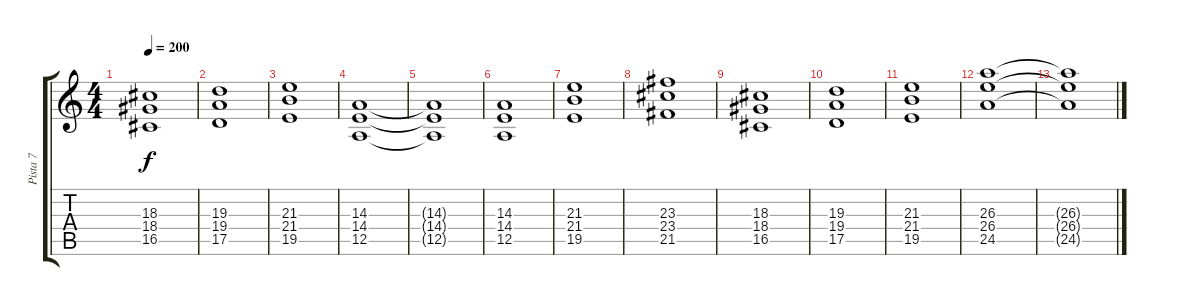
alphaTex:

\track ("Pista 7" "Pista 7") {instrument synthstrings1}
\staff {score tabs}
\tuning (E4 B3 G3 D3 A2 E2) {hide}
\ts (4 4)
\tempo 200
\clef g2
\ks c
(18.3 18.4 16.5).1{dy f} |
(19.3 19.4 17.5).1 |
(21.3 21.4 19.5).1 |
(14.3 14.4 12.5).1 |
(14.3{t} 14.4{t} 12.5{t}).1 |
(14.3 14.4 12.5).1 |
(21.3 21.4 19.5).1 |
(23.3 23.4 21.5).1 |
(18.3 18.4 16.5).1 |
(19.3 19.4 17.5).1 |
(21.3 21.4 19.5).1 |
(26.3 26.4 24.5).1 |
(26.3{t} 26.4{t} 24.5{t}).1
